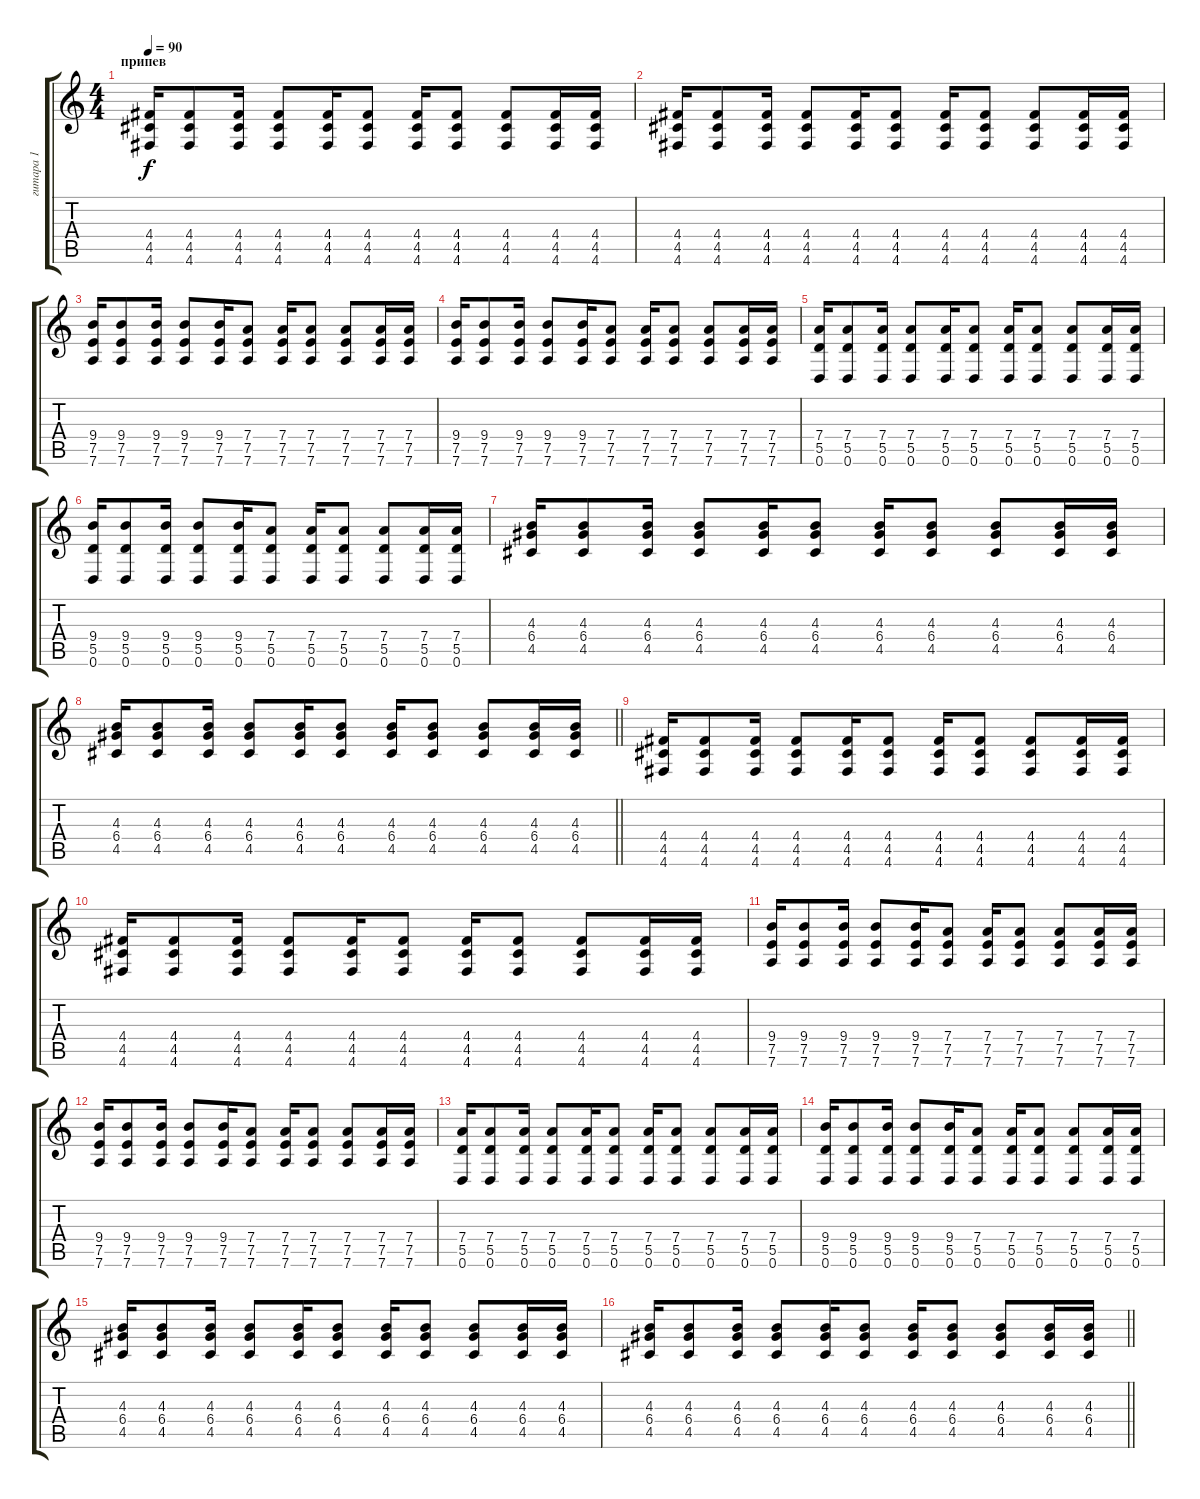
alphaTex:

\track ("гитара 1" "гитара 1") {instrument distortionguitar}
\staff {score tabs}
\tuning (E4 B3 G3 D3 A2 D2) {hide}
\ts (4 4)
\section ("" "припев")
\tempo 90
\clef g2
\ks c
(4.4 4.5 4.6).16{dy f volume 16} (4.4 4.5 4.6).8 (4.4 4.5 4.6).16 (4.4 4.5 4.6).8 (4.4 4.5 4.6).16 (4.4 4.5 4.6).8 (4.4 4.5 4.6).16 (4.4 4.5 4.6).8 (4.4 4.5 4.6).8 (4.4 4.5 4.6).16 (4.4 4.5 4.6).16 |
(4.4 4.5 4.6).16 (4.4 4.5 4.6).8 (4.4 4.5 4.6).16 (4.4 4.5 4.6).8 (4.4 4.5 4.6).16 (4.4 4.5 4.6).8 (4.4 4.5 4.6).16 (4.4 4.5 4.6).8 (4.4 4.5 4.6).8 (4.4 4.5 4.6).16 (4.4 4.5 4.6).16 |
(9.4 7.5 7.6).16 (9.4 7.5 7.6).8 (9.4 7.5 7.6).16 (9.4 7.5 7.6).8 (9.4 7.5 7.6).16 (7.4 7.5 7.6).8 (7.4 7.5 7.6).16 (7.4 7.5 7.6).8 (7.4 7.5 7.6).8 (7.4 7.5 7.6).16 (7.4 7.5 7.6).16 |
(9.4 7.5 7.6).16 (9.4 7.5 7.6).8 (9.4 7.5 7.6).16 (9.4 7.5 7.6).8 (9.4 7.5 7.6).16 (7.4 7.5 7.6).8 (7.4 7.5 7.6).16 (7.4 7.5 7.6).8 (7.4 7.5 7.6).8 (7.4 7.5 7.6).16 (7.4 7.5 7.6).16 |
(7.4 5.5 0.6).16 (7.4 5.5 0.6).8 (7.4 5.5 0.6).16 (7.4 5.5 0.6).8 (7.4 5.5 0.6).16 (7.4 5.5 0.6).8 (7.4 5.5 0.6).16 (7.4 5.5 0.6).8 (7.4 5.5 0.6).8 (7.4 5.5 0.6).16 (7.4 5.5 0.6).16 |
(9.4 5.5 0.6).16 (9.4 5.5 0.6).8 (9.4 5.5 0.6).16 (9.4 5.5 0.6).8 (9.4 5.5 0.6).16 (7.4 5.5 0.6).8 (7.4 5.5 0.6).16 (7.4 5.5 0.6).8 (7.4 5.5 0.6).8 (7.4 5.5 0.6).16 (7.4 5.5 0.6).16 |
(4.3 6.4 4.5).16 (4.3 6.4 4.5).8 (4.3 6.4 4.5).16 (4.3 6.4 4.5).8 (4.3 6.4 4.5).16 (4.3 6.4 4.5).8 (4.3 6.4 4.5).16 (4.3 6.4 4.5).8 (4.3 6.4 4.5).8 (4.3 6.4 4.5).16 (4.3 6.4 4.5).16 |
\barLineRight lightlight
(4.3 6.4 4.5).16 (4.3 6.4 4.5).8 (4.3 6.4 4.5).16 (4.3 6.4 4.5).8 (4.3 6.4 4.5).16 (4.3 6.4 4.5).8 (4.3 6.4 4.5).16 (4.3 6.4 4.5).8 (4.3 6.4 4.5).8 (4.3 6.4 4.5).16 (4.3 6.4 4.5).16 |
(4.4 4.5 4.6).16{volume 16} (4.4 4.5 4.6).8 (4.4 4.5 4.6).16 (4.4 4.5 4.6).8 (4.4 4.5 4.6).16 (4.4 4.5 4.6).8 (4.4 4.5 4.6).16 (4.4 4.5 4.6).8 (4.4 4.5 4.6).8 (4.4 4.5 4.6).16 (4.4 4.5 4.6).16 |
(4.4 4.5 4.6).16 (4.4 4.5 4.6).8 (4.4 4.5 4.6).16 (4.4 4.5 4.6).8 (4.4 4.5 4.6).16 (4.4 4.5 4.6).8 (4.4 4.5 4.6).16 (4.4 4.5 4.6).8 (4.4 4.5 4.6).8 (4.4 4.5 4.6).16 (4.4 4.5 4.6).16 |
(9.4 7.5 7.6).16 (9.4 7.5 7.6).8 (9.4 7.5 7.6).16 (9.4 7.5 7.6).8 (9.4 7.5 7.6).16 (7.4 7.5 7.6).8 (7.4 7.5 7.6).16 (7.4 7.5 7.6).8 (7.4 7.5 7.6).8 (7.4 7.5 7.6).16 (7.4 7.5 7.6).16 |
(9.4 7.5 7.6).16 (9.4 7.5 7.6).8 (9.4 7.5 7.6).16 (9.4 7.5 7.6).8 (9.4 7.5 7.6).16 (7.4 7.5 7.6).8 (7.4 7.5 7.6).16 (7.4 7.5 7.6).8 (7.4 7.5 7.6).8 (7.4 7.5 7.6).16 (7.4 7.5 7.6).16 |
(7.4 5.5 0.6).16 (7.4 5.5 0.6).8 (7.4 5.5 0.6).16 (7.4 5.5 0.6).8 (7.4 5.5 0.6).16 (7.4 5.5 0.6).8 (7.4 5.5 0.6).16 (7.4 5.5 0.6).8 (7.4 5.5 0.6).8 (7.4 5.5 0.6).16 (7.4 5.5 0.6).16 |
(9.4 5.5 0.6).16 (9.4 5.5 0.6).8 (9.4 5.5 0.6).16 (9.4 5.5 0.6).8 (9.4 5.5 0.6).16 (7.4 5.5 0.6).8 (7.4 5.5 0.6).16 (7.4 5.5 0.6).8 (7.4 5.5 0.6).8 (7.4 5.5 0.6).16 (7.4 5.5 0.6).16 |
(4.3 6.4 4.5).16 (4.3 6.4 4.5).8 (4.3 6.4 4.5).16 (4.3 6.4 4.5).8 (4.3 6.4 4.5).16 (4.3 6.4 4.5).8 (4.3 6.4 4.5).16 (4.3 6.4 4.5).8 (4.3 6.4 4.5).8 (4.3 6.4 4.5).16 (4.3 6.4 4.5).16 |
\barLineRight lightlight
(4.3 6.4 4.5).16 (4.3 6.4 4.5).8 (4.3 6.4 4.5).16 (4.3 6.4 4.5).8 (4.3 6.4 4.5).16 (4.3 6.4 4.5).8 (4.3 6.4 4.5).16 (4.3 6.4 4.5).8 (4.3 6.4 4.5).8 (4.3 6.4 4.5).16 (4.3 6.4 4.5).16
